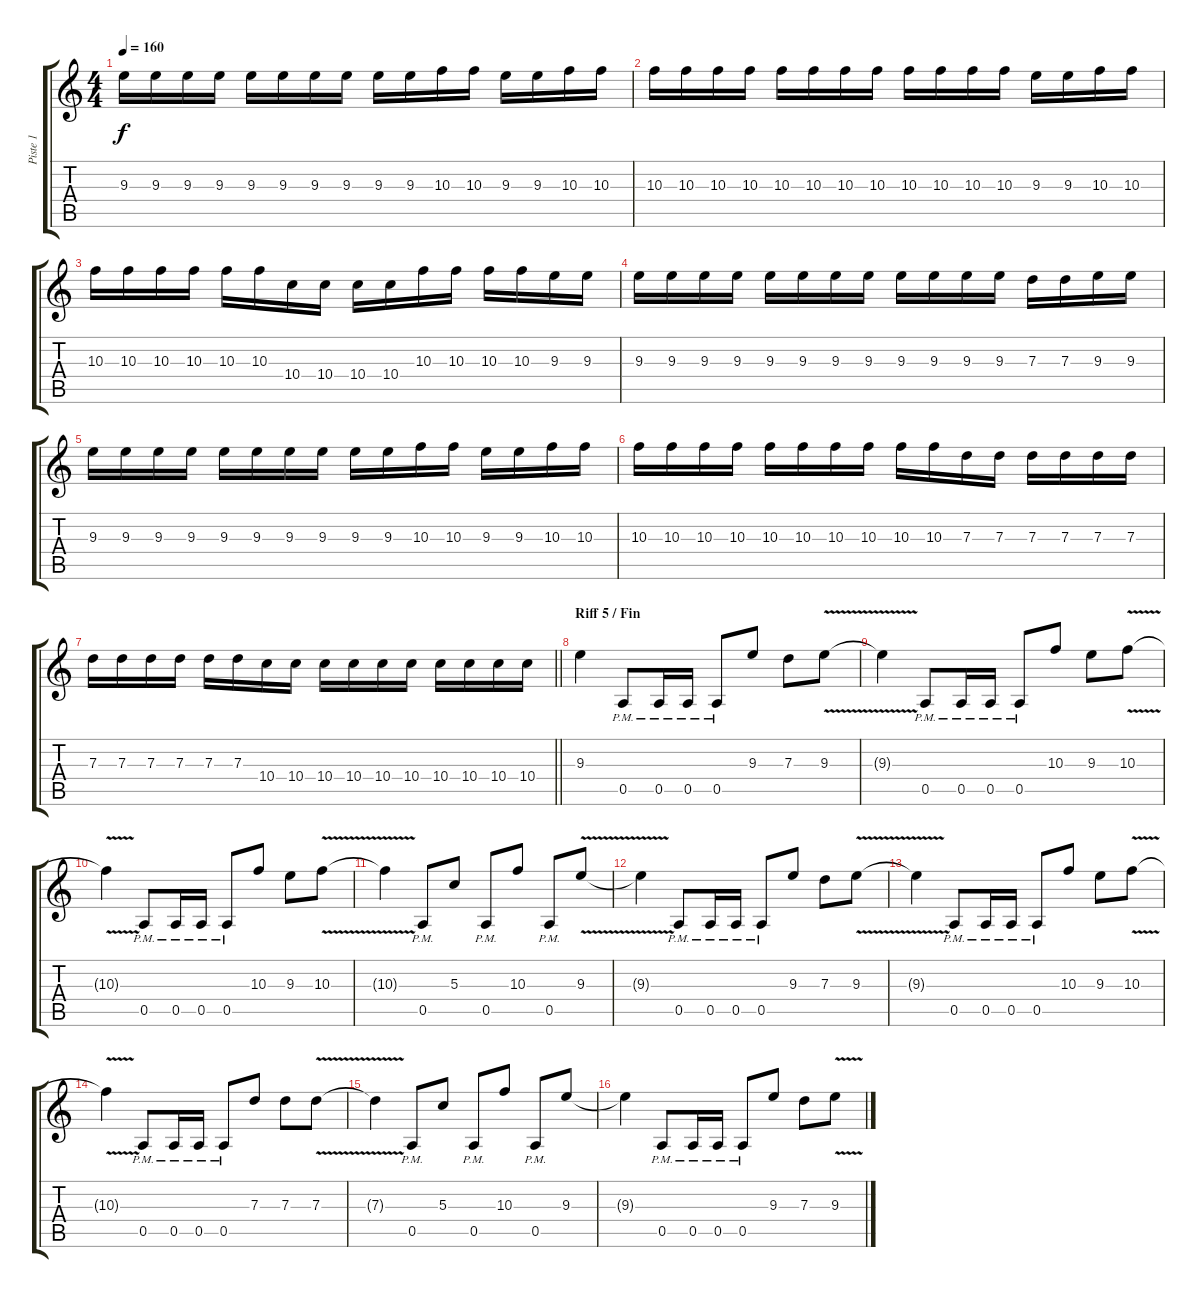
\track ("Piste 1" "Piste 1") {instrument distortionguitar}
\staff {score tabs}
\tuning (E4 B3 G3 D3 A2 E2) {hide}
\ts (4 4)
\tempo 160
\clef g2
\ks c
9.3.16{dy f} 9.3.16 9.3.16 9.3.16 9.3.16 9.3.16 9.3.16 9.3.16 9.3.16 9.3.16 10.3.16 10.3.16 9.3.16 9.3.16 10.3.16 10.3.16 |
10.3.16 10.3.16 10.3.16 10.3.16 10.3.16 10.3.16 10.3.16 10.3.16 10.3.16 10.3.16 10.3.16 10.3.16 9.3.16 9.3.16 10.3.16 10.3.16 |
10.3.16 10.3.16 10.3.16 10.3.16 10.3.16 10.3.16 10.4.16 10.4.16 10.4.16 10.4.16 10.3.16 10.3.16 10.3.16 10.3.16 9.3.16 9.3.16 |
9.3.16 9.3.16 9.3.16 9.3.16 9.3.16 9.3.16 9.3.16 9.3.16 9.3.16 9.3.16 9.3.16 9.3.16 7.3.16 7.3.16 9.3.16 9.3.16 |
9.3.16 9.3.16 9.3.16 9.3.16 9.3.16 9.3.16 9.3.16 9.3.16 9.3.16 9.3.16 10.3.16 10.3.16 9.3.16 9.3.16 10.3.16 10.3.16 |
10.3.16 10.3.16 10.3.16 10.3.16 10.3.16 10.3.16 10.3.16 10.3.16 10.3.16 10.3.16 7.3.16 7.3.16 7.3.16 7.3.16 7.3.16 7.3.16 |
\barLineRight lightlight
7.3.16 7.3.16 7.3.16 7.3.16 7.3.16 7.3.16 10.4.16 10.4.16 10.4.16 10.4.16 10.4.16 10.4.16 10.4.16 10.4.16 10.4.16 10.4.16 |
\section ("" "Riff 5 / Fin")
9.3.4{volume 13} 0.5{pm}.8 0.5{pm}.16 0.5{pm}.16 0.5{pm}.8 9.3.8 7.3.8 9.3{v}.8 |
9.3{t}.4 0.5{pm}.8 0.5{pm}.16 0.5{pm}.16 0.5{pm}.8 10.3.8 9.3.8 10.3{v}.8 |
10.3{t}.4 0.5{pm}.8 0.5{pm}.16 0.5{pm}.16 0.5{pm}.8 10.3.8 9.3.8 10.3{v}.8 |
10.3{t}.4 0.5{pm}.8 5.3.8 0.5{pm}.8 10.3.8 0.5{pm}.8 9.3{v}.8 |
9.3{t}.4 0.5{pm}.8 0.5{pm}.16 0.5{pm}.16 0.5{pm}.8 9.3.8 7.3.8 9.3{v}.8 |
9.3{t}.4 0.5{pm}.8 0.5{pm}.16 0.5{pm}.16 0.5{pm}.8 10.3.8 9.3.8 10.3{v}.8 |
10.3{t}.4 0.5{pm}.8 0.5{pm}.16 0.5{pm}.16 0.5{pm}.8 7.3.8 7.3.8 7.3{v}.8 |
7.3{t}.4 0.5{pm}.8 5.3.8 0.5{pm}.8 10.3.8 0.5{pm}.8 9.3.8 |
9.3{t}.4 0.5{pm}.8 0.5{pm}.16 0.5{pm}.16 0.5{pm}.8 9.3.8 7.3.8 9.3{v}.8
